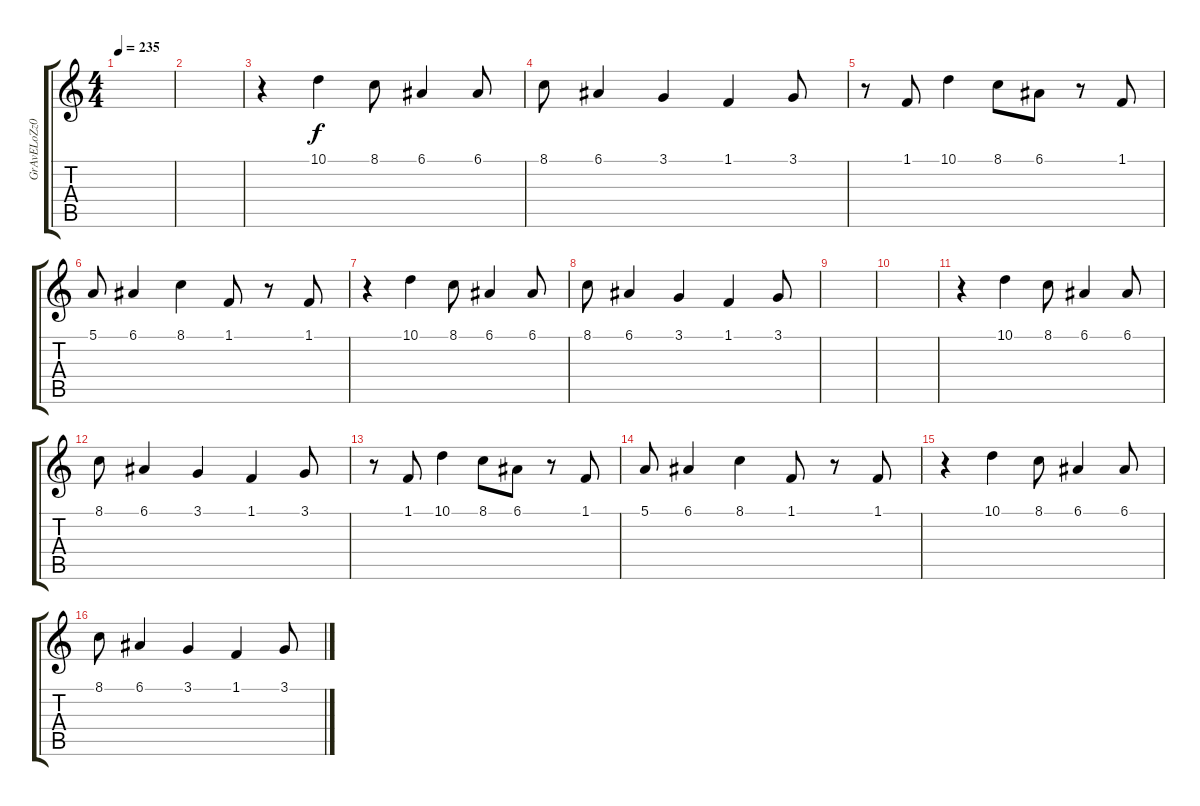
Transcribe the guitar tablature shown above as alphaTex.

\track ("GrAvELoZz0 - Alto" "GrAvELoZz0") {instrument altosax}
\staff {score tabs}
\tuning (E4 B3 G3 D3 A2 E2) {hide}
\ts (4 4)
\tempo 235
\clef g2
\ks c
|
|
r.4 10.1.4 8.1.8 6.1.4 6.1.8 |
8.1.8 6.1.4 3.1.4 1.1.4 3.1.8 |
r.8 1.1.8 10.1.4 8.1.8 6.1.8 r.8 1.1.8 |
5.1.8 6.1.4 8.1.4 1.1.8 r.8 1.1.8 |
r.4 10.1.4 8.1.8 6.1.4 6.1.8 |
8.1.8 6.1.4 3.1.4 1.1.4 3.1.8 |
|
|
r.4 10.1.4 8.1.8 6.1.4 6.1.8 |
8.1.8 6.1.4 3.1.4 1.1.4 3.1.8 |
r.8 1.1.8 10.1.4 8.1.8 6.1.8 r.8 1.1.8 |
5.1.8 6.1.4 8.1.4 1.1.8 r.8 1.1.8 |
r.4 10.1.4 8.1.8 6.1.4 6.1.8 |
8.1.8 6.1.4 3.1.4 1.1.4 3.1.8
